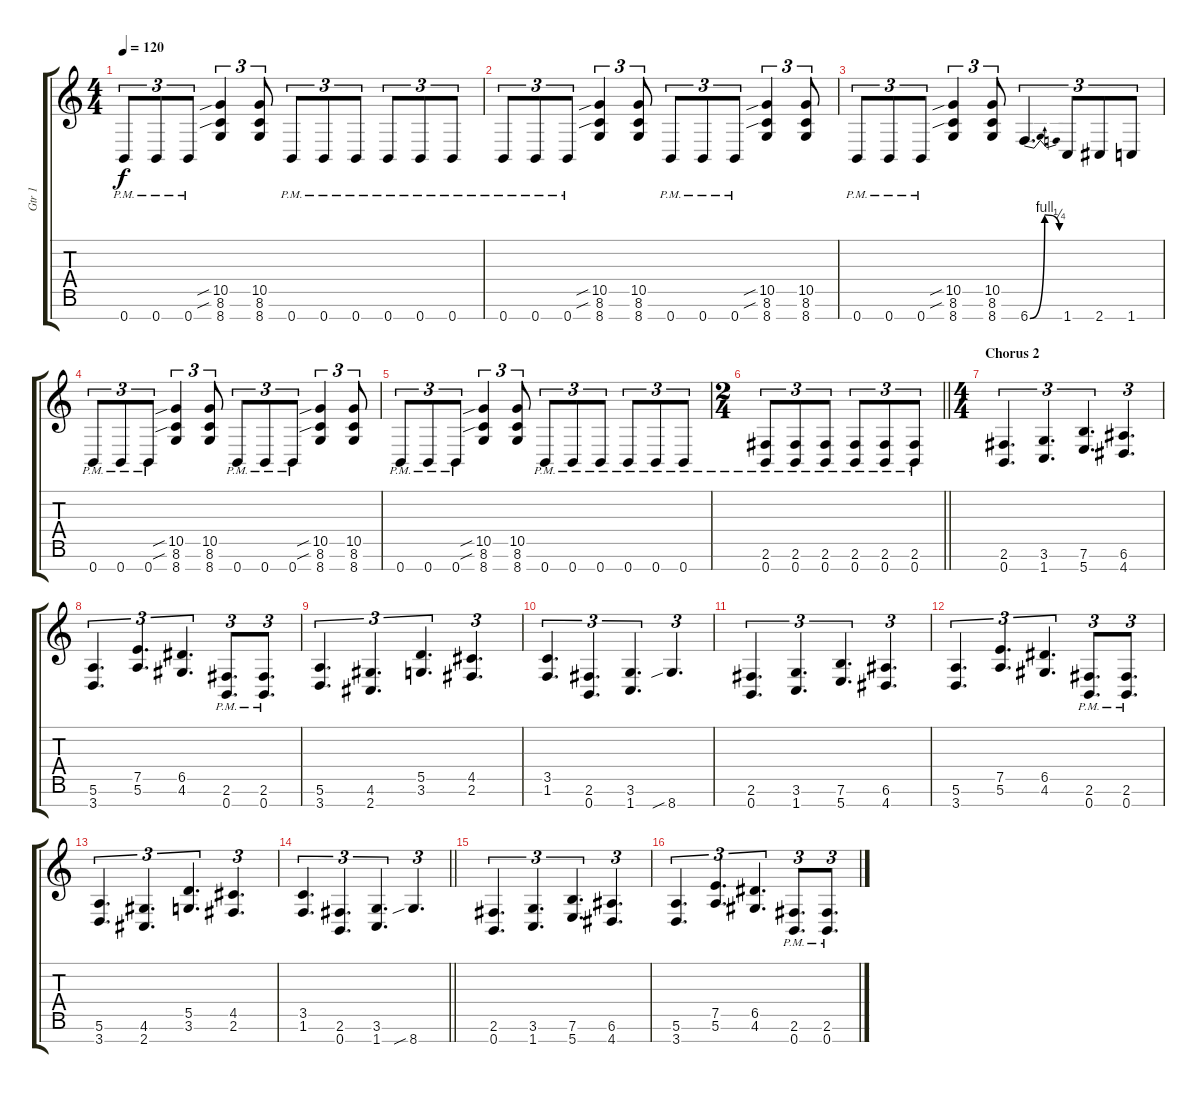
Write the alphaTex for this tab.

\track ("Gtr 1" "Gtr 1") {instrument overdrivenguitar}
\staff {score tabs}
\tuning (E4 B3 G3 D3 A2 E2 B1) {hide}
\ts (4 4)
\tempo 120
\clef g2
\ks c
0.7{pm}.8{tu (3 2) dy f} 0.7{pm}.8{tu (3 2)} 0.7{pm}.8{tu (3 2)} (10.5{sib} 8.6{sib} 8.7).4{tu (3 2)} (10.5 8.6 8.7).8{tu (3 2)} 0.7{pm}.8{tu (3 2)} 0.7{pm}.8{tu (3 2)} 0.7{pm}.8{tu (3 2)} 0.7{pm}.8{tu (3 2)} 0.7{pm}.8{tu (3 2)} 0.7{pm}.8{tu (3 2)} |
0.7{pm}.8{tu (3 2)} 0.7{pm}.8{tu (3 2)} 0.7{pm}.8{tu (3 2)} (10.5{sib} 8.6{sib} 8.7).4{tu (3 2)} (10.5 8.6 8.7).8{tu (3 2)} 0.7{pm}.8{tu (3 2)} 0.7{pm}.8{tu (3 2)} 0.7{pm}.8{tu (3 2)} (10.5{sib} 8.6{sib} 8.7).4{tu (3 2)} (10.5 8.6 8.7).8{tu (3 2)} |
0.7{pm}.8{tu (3 2)} 0.7{pm}.8{tu (3 2)} 0.7{pm}.8{tu (3 2)} (10.5{sib} 8.6{sib} 8.7).4{tu (3 2)} (10.5 8.6 8.7).8{tu (3 2)} 6.7{be (bendrelease 0 0 30 4 30 4 60 1)}.4{d tu (3 2)} 1.7.8{tu (3 2)} 2.7.8{tu (3 2)} 1.7.8{tu (3 2)} |
0.7{pm}.8{tu (3 2)} 0.7{pm}.8{tu (3 2)} 0.7{pm}.8{tu (3 2)} (10.5{sib} 8.6{sib} 8.7).4{tu (3 2)} (10.5 8.6 8.7).8{tu (3 2)} 0.7{pm}.8{tu (3 2)} 0.7{pm}.8{tu (3 2)} 0.7{pm}.8{tu (3 2)} (10.5{sib} 8.6{sib} 8.7).4{tu (3 2)} (10.5 8.6 8.7).8{tu (3 2)} |
0.7{pm}.8{tu (3 2)} 0.7{pm}.8{tu (3 2)} 0.7{pm}.8{tu (3 2)} (10.5{sib} 8.6{sib} 8.7).4{tu (3 2)} (10.5 8.6 8.7).8{tu (3 2)} 0.7{pm}.8{tu (3 2)} 0.7{pm}.8{tu (3 2)} 0.7{pm}.8{tu (3 2)} 0.7{pm}.8{tu (3 2)} 0.7{pm}.8{tu (3 2)} 0.7{pm}.8{tu (3 2)} |
\ts (2 4)
\barLineRight lightlight
(2.6{pm} 0.7{pm}).8{tu (3 2)} (2.6{pm} 0.7{pm}).8{tu (3 2)} (2.6{pm} 0.7{pm}).8{tu (3 2)} (2.6{pm} 0.7{pm}).8{tu (3 2)} (2.6{pm} 0.7{pm}).8{tu (3 2)} (2.6{pm} 0.7{pm}).8{tu (3 2)} |
\ts (4 4)
\section ("" "Chorus 2")
(2.6 0.7).4{d tu (3 2)} (3.6 1.7).4{d tu (3 2)} (7.6 5.7).4{d tu (3 2)} (6.6 4.7).4{d tu (3 2)} |
(5.6 3.7).4{d tu (3 2)} (7.5 5.6).4{d tu (3 2)} (6.5 4.6).4{d tu (3 2)} (2.6{pm} 0.7{pm}).8{d tu (3 2)} (2.6{pm} 0.7{pm}).8{d tu (3 2)} |
(5.6 3.7).4{d tu (3 2)} (4.6 2.7).4{d tu (3 2)} (5.5 3.6).4{d tu (3 2)} (4.5 2.6).4{d tu (3 2)} |
(3.5 1.6).4{d tu (3 2)} (2.6 0.7).4{d tu (3 2)} (3.6 1.7).4{d tu (3 2)} 8.7{sib}.4{d tu (3 2)} |
(2.6 0.7).4{d tu (3 2)} (3.6 1.7).4{d tu (3 2)} (7.6 5.7).4{d tu (3 2)} (6.6 4.7).4{d tu (3 2)} |
(5.6 3.7).4{d tu (3 2)} (7.5 5.6).4{d tu (3 2)} (6.5 4.6).4{d tu (3 2)} (2.6{pm} 0.7{pm}).8{d tu (3 2)} (2.6{pm} 0.7{pm}).8{d tu (3 2)} |
(5.6 3.7).4{d tu (3 2)} (4.6 2.7).4{d tu (3 2)} (5.5 3.6).4{d tu (3 2)} (4.5 2.6).4{d tu (3 2)} |
\barLineRight lightlight
(3.5 1.6).4{d tu (3 2)} (2.6 0.7).4{d tu (3 2)} (3.6 1.7).4{d tu (3 2)} 8.7{sib}.4{d tu (3 2)} |
(2.6 0.7).4{d tu (3 2)} (3.6 1.7).4{d tu (3 2)} (7.6 5.7).4{d tu (3 2)} (6.6 4.7).4{d tu (3 2)} |
(5.6 3.7).4{d tu (3 2)} (7.5 5.6).4{d tu (3 2)} (6.5 4.6).4{d tu (3 2)} (2.6{pm} 0.7{pm}).8{d tu (3 2)} (2.6{pm} 0.7{pm}).8{d tu (3 2)}
